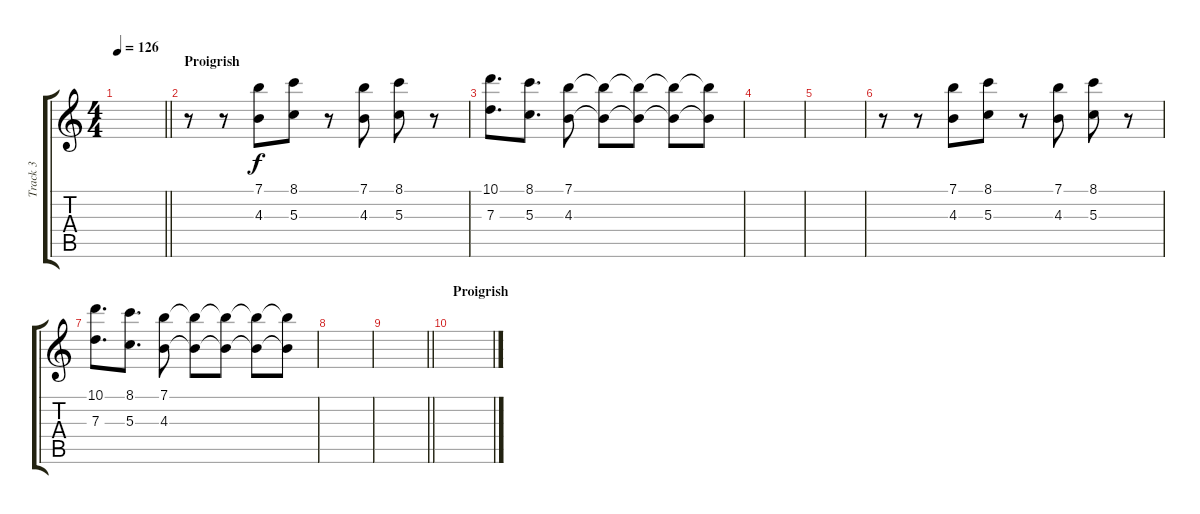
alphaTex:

\track ("Track 3" "Track 3") {instrument acousticguitarsteel}
\staff {score tabs}
\tuning (E4 B3 G3 D3 A2 E2) {hide}
\ts (4 4)
\tempo 126
\clef g2
\barLineRight lightlight
\ks c
|
\section ("" "Proigrish")
r.8 r.8 (7.1 4.3).8 (8.1 5.3).8 r.8 (7.1 4.3).8 (8.1 5.3).8 r.8 |
(10.1 7.3).8{d} (8.1 5.3).8{d} (7.1 4.3).8 (7.1{t} 4.3{t}).8 (7.1{t} 4.3{t}).8 (7.1{t} 4.3{t}).8 (7.1{t} 4.3{t}).8 |
|
|
r.8 r.8 (7.1 4.3).8 (8.1 5.3).8 r.8 (7.1 4.3).8 (8.1 5.3).8 r.8 |
(10.1 7.3).8{d} (8.1 5.3).8{d} (7.1 4.3).8 (7.1{t} 4.3{t}).8 (7.1{t} 4.3{t}).8 (7.1{t} 4.3{t}).8 (7.1{t} 4.3{t}).8 |
|
\barLineRight lightlight
|
\section ("" "Proigrish")
